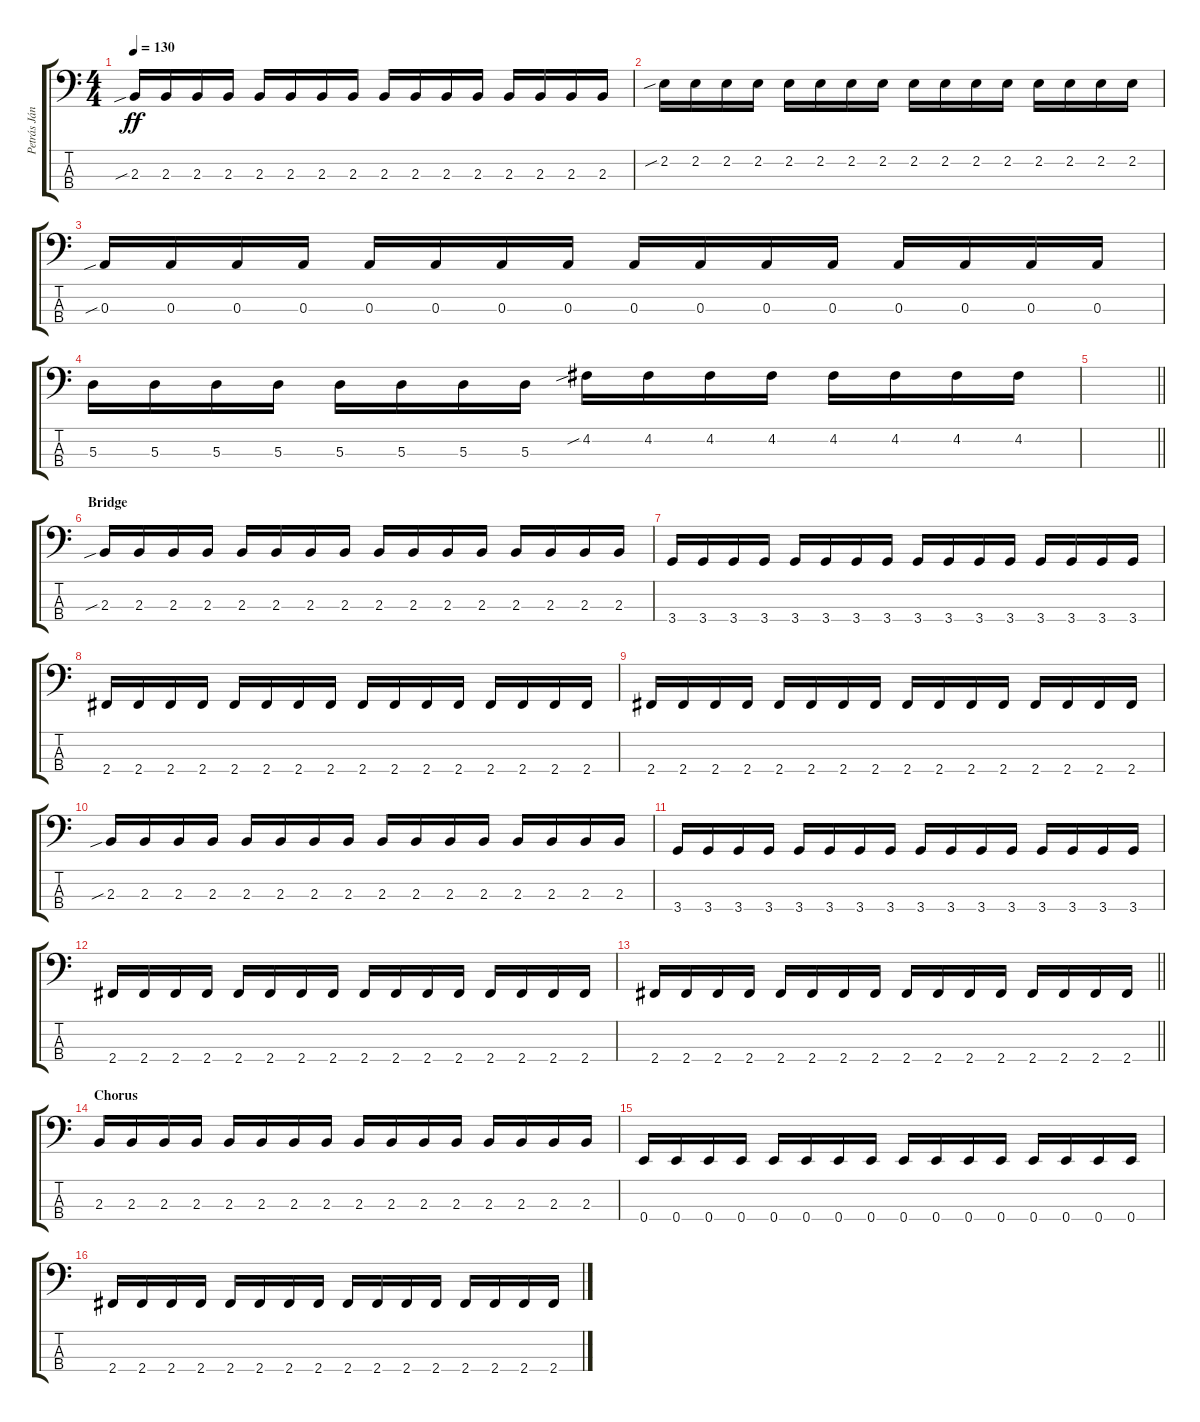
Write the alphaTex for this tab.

\track ("Petrás János-Bass" "Petrás Ján") {instrument electricbasspick}
\staff {score tabs}
\tuning (G2 D2 A1 E1) {hide}
\ts (4 4)
\tempo 130
\clef f4
\ks c
2.3{sib}.16{dy ff instrument electricbassfinger} 2.3.16 2.3.16 2.3.16 2.3.16 2.3.16 2.3.16 2.3.16 2.3.16 2.3.16 2.3.16 2.3.16 2.3.16 2.3.16 2.3.16 2.3.16 |
2.2{sib}.16 2.2.16 2.2.16 2.2.16 2.2.16 2.2.16 2.2.16 2.2.16 2.2.16 2.2.16 2.2.16 2.2.16 2.2.16 2.2.16 2.2.16 2.2.16 |
0.3{sib}.16 0.3.16 0.3.16 0.3.16 0.3.16 0.3.16 0.3.16 0.3.16 0.3.16 0.3.16 0.3.16 0.3.16 0.3.16 0.3.16 0.3.16 0.3.16 |
5.3.16 5.3.16 5.3.16 5.3.16 5.3.16 5.3.16 5.3.16 5.3.16 4.2{sib}.16 4.2.16 4.2.16 4.2.16 4.2.16 4.2.16 4.2.16 4.2.16 |
\barLineRight lightlight
|
\section ("" "Bridge")
2.3{sib}.16 2.3.16 2.3.16 2.3.16 2.3.16 2.3.16 2.3.16 2.3.16 2.3.16 2.3.16 2.3.16 2.3.16 2.3.16 2.3.16 2.3.16 2.3.16 |
3.4.16 3.4.16 3.4.16 3.4.16 3.4.16 3.4.16 3.4.16 3.4.16 3.4.16 3.4.16 3.4.16 3.4.16 3.4.16 3.4.16 3.4.16 3.4.16 |
2.4.16 2.4.16 2.4.16 2.4.16 2.4.16 2.4.16 2.4.16 2.4.16 2.4.16 2.4.16 2.4.16 2.4.16 2.4.16 2.4.16 2.4.16 2.4.16 |
2.4.16 2.4.16 2.4.16 2.4.16 2.4.16 2.4.16 2.4.16 2.4.16 2.4.16 2.4.16 2.4.16 2.4.16 2.4.16 2.4.16 2.4.16 2.4.16 |
2.3{sib}.16 2.3.16 2.3.16 2.3.16 2.3.16 2.3.16 2.3.16 2.3.16 2.3.16 2.3.16 2.3.16 2.3.16 2.3.16 2.3.16 2.3.16 2.3.16 |
3.4.16 3.4.16 3.4.16 3.4.16 3.4.16 3.4.16 3.4.16 3.4.16 3.4.16 3.4.16 3.4.16 3.4.16 3.4.16 3.4.16 3.4.16 3.4.16 |
2.4.16 2.4.16 2.4.16 2.4.16 2.4.16 2.4.16 2.4.16 2.4.16 2.4.16 2.4.16 2.4.16 2.4.16 2.4.16 2.4.16 2.4.16 2.4.16 |
\barLineRight lightlight
2.4.16 2.4.16 2.4.16 2.4.16 2.4.16 2.4.16 2.4.16 2.4.16 2.4.16 2.4.16 2.4.16 2.4.16 2.4.16 2.4.16 2.4.16 2.4.16 |
\section ("" "Chorus")
2.3.16 2.3.16 2.3.16 2.3.16 2.3.16 2.3.16 2.3.16 2.3.16 2.3.16 2.3.16 2.3.16 2.3.16 2.3.16 2.3.16 2.3.16 2.3.16 |
0.4.16 0.4.16 0.4.16 0.4.16 0.4.16 0.4.16 0.4.16 0.4.16 0.4.16 0.4.16 0.4.16 0.4.16 0.4.16 0.4.16 0.4.16 0.4.16 |
2.4.16 2.4.16 2.4.16 2.4.16 2.4.16 2.4.16 2.4.16 2.4.16 2.4.16 2.4.16 2.4.16 2.4.16 2.4.16 2.4.16 2.4.16 2.4.16
